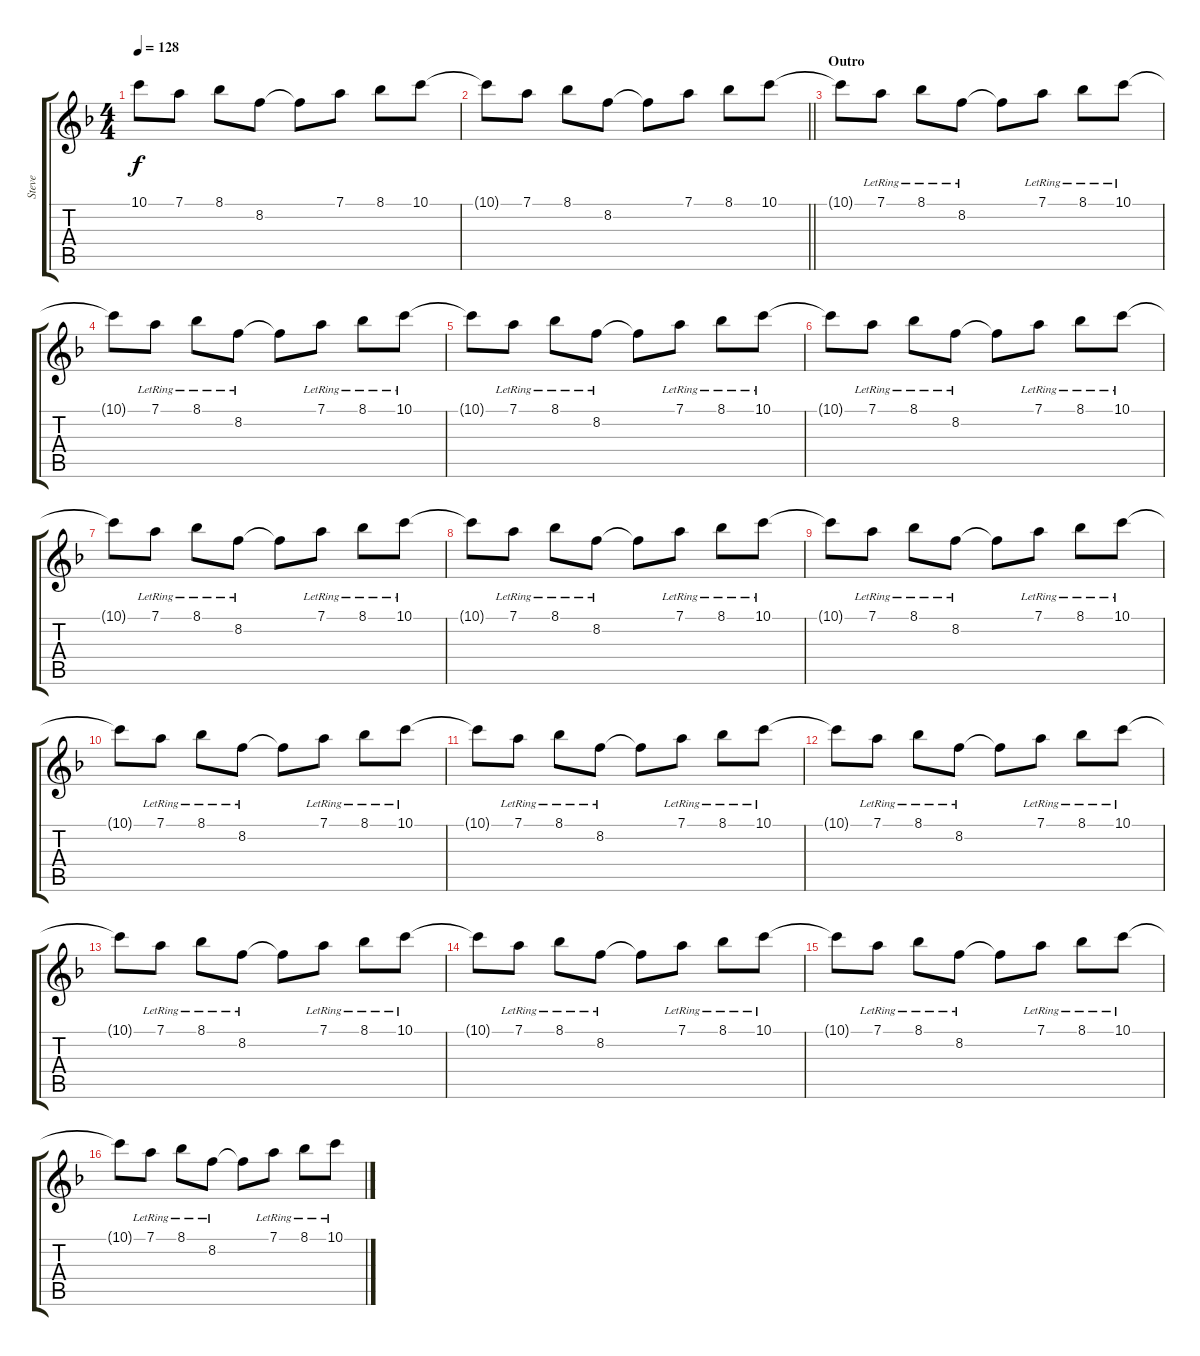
\track ("Steve" "Steve") {instrument electricguitarclean}
\staff {score tabs}
\tuning (D4 A3 F3 C3 G2 D2) {hide}
\ts (4 4)
\tempo 128
\clef g2
\ks dminor
10.1{t}.8{dy f} 7.1.8 8.1.8 8.2.8 8.2{t}.8 7.1.8 8.1.8 10.1.8 |
\barLineRight lightlight
10.1{t}.8 7.1.8 8.1.8 8.2.8 8.2{t}.8 7.1.8 8.1.8 10.1.8 |
\section ("" "Outro")
10.1{t}.8{volume 12} 7.1{lr}.8 8.1{lr}.8 8.2{lr}.8 8.2{t}.8 7.1{lr}.8 8.1{lr}.8 10.1{lr}.8 |
10.1{t}.8 7.1{lr}.8 8.1{lr}.8 8.2{lr}.8 8.2{t}.8 7.1{lr}.8 8.1{lr}.8 10.1{lr}.8 |
10.1{t}.8 7.1{lr}.8 8.1{lr}.8 8.2{lr}.8 8.2{t}.8 7.1{lr}.8 8.1{lr}.8 10.1{lr}.8 |
10.1{t}.8 7.1{lr}.8 8.1{lr}.8 8.2{lr}.8 8.2{t}.8 7.1{lr}.8 8.1{lr}.8 10.1{lr}.8 |
10.1{t}.8 7.1{lr}.8 8.1{lr}.8 8.2{lr}.8 8.2{t}.8 7.1{lr}.8 8.1{lr}.8 10.1{lr}.8 |
10.1{t}.8 7.1{lr}.8 8.1{lr}.8 8.2{lr}.8 8.2{t}.8 7.1{lr}.8 8.1{lr}.8 10.1{lr}.8 |
10.1{t}.8 7.1{lr}.8 8.1{lr}.8 8.2{lr}.8 8.2{t}.8 7.1{lr}.8 8.1{lr}.8 10.1{lr}.8 |
10.1{t}.8 7.1{lr}.8 8.1{lr}.8 8.2{lr}.8 8.2{t}.8 7.1{lr}.8 8.1{lr}.8 10.1{lr}.8 |
10.1{t}.8 7.1{lr}.8 8.1{lr}.8 8.2{lr}.8 8.2{t}.8 7.1{lr}.8 8.1{lr}.8 10.1{lr}.8 |
10.1{t}.8 7.1{lr}.8 8.1{lr}.8 8.2{lr}.8 8.2{t}.8 7.1{lr}.8 8.1{lr}.8 10.1{lr}.8 |
10.1{t}.8 7.1{lr}.8 8.1{lr}.8 8.2{lr}.8 8.2{t}.8 7.1{lr}.8 8.1{lr}.8 10.1{lr}.8 |
10.1{t}.8 7.1{lr}.8 8.1{lr}.8 8.2{lr}.8 8.2{t}.8 7.1{lr}.8 8.1{lr}.8 10.1{lr}.8 |
10.1{t}.8 7.1{lr}.8 8.1{lr}.8 8.2{lr}.8 8.2{t}.8 7.1{lr}.8 8.1{lr}.8 10.1{lr}.8 |
10.1{t}.8 7.1{lr}.8 8.1{lr}.8 8.2{lr}.8 8.2{t}.8 7.1{lr}.8 8.1{lr}.8 10.1{lr}.8
